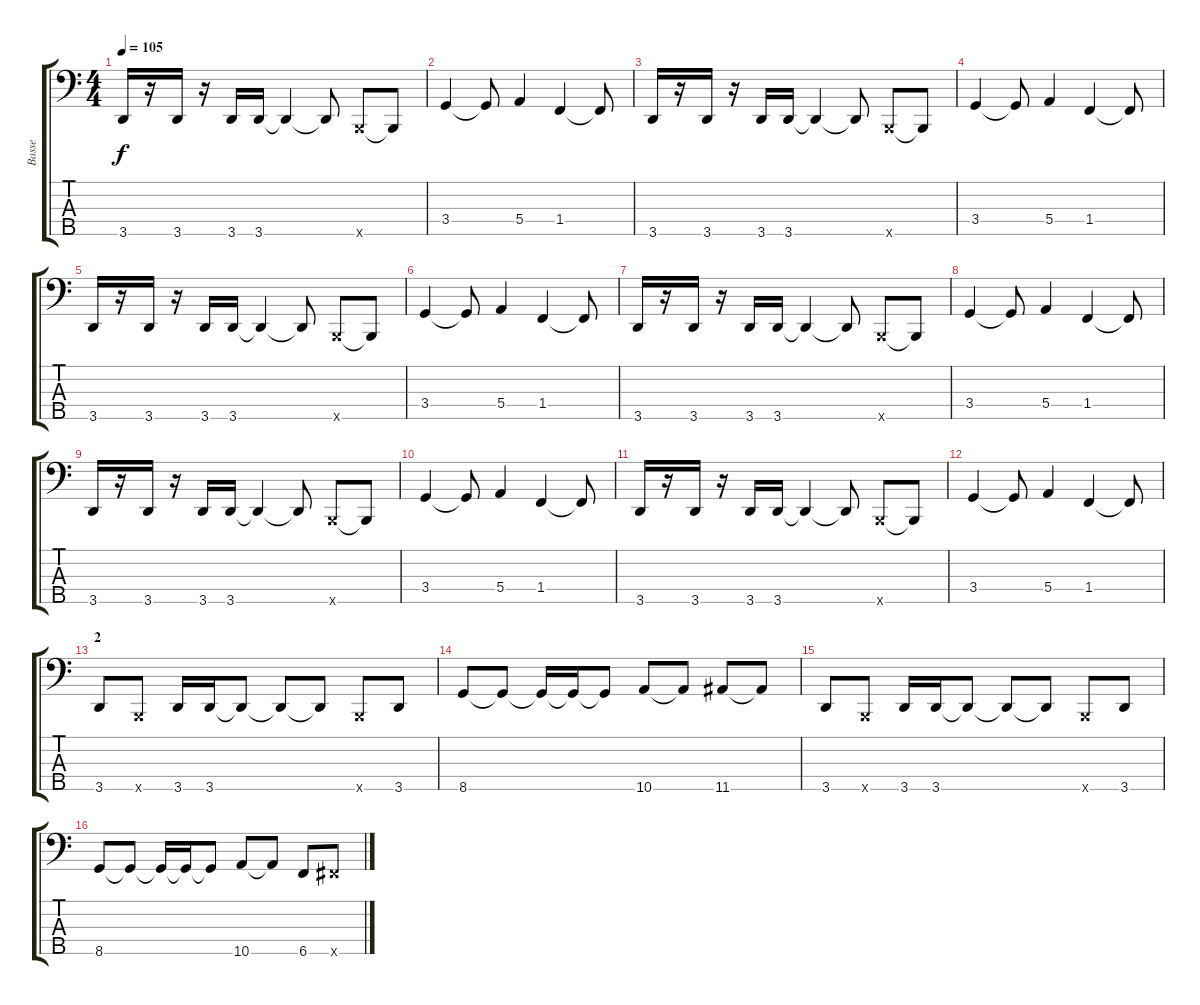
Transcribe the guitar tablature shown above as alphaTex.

\track ("Basse" "Basse") {instrument electricbassfinger}
\staff {score tabs}
\tuning (G2 D2 A1 E1 B0) {hide}
\ts (4 4)
\tempo 105
\clef f4
\ks c
3.5.16{dy f} r.16 3.5.16 r.16 3.5.16 3.5.16 3.5{t}.4 3.5{t}.8 0.5{x}.8 0.5{t}.8 |
3.4.4 3.4{t}.8 5.4.4 1.4.4 1.4{t}.8 |
3.5.16 r.16 3.5.16 r.16 3.5.16 3.5.16 3.5{t}.4 3.5{t}.8 0.5{x}.8 0.5{t}.8 |
3.4.4 3.4{t}.8 5.4.4 1.4.4 1.4{t}.8 |
3.5.16 r.16 3.5.16 r.16 3.5.16 3.5.16 3.5{t}.4 3.5{t}.8 0.5{x}.8 0.5{t}.8 |
3.4.4 3.4{t}.8 5.4.4 1.4.4 1.4{t}.8 |
3.5.16 r.16 3.5.16 r.16 3.5.16 3.5.16 3.5{t}.4 3.5{t}.8 0.5{x}.8 0.5{t}.8 |
3.4.4 3.4{t}.8 5.4.4 1.4.4 1.4{t}.8 |
3.5.16 r.16 3.5.16 r.16 3.5.16 3.5.16 3.5{t}.4 3.5{t}.8 0.5{x}.8 0.5{t}.8 |
3.4.4 3.4{t}.8 5.4.4 1.4.4 1.4{t}.8 |
3.5.16 r.16 3.5.16 r.16 3.5.16 3.5.16 3.5{t}.4 3.5{t}.8 0.5{x}.8 0.5{t}.8 |
3.4.4 3.4{t}.8 5.4.4 1.4.4 1.4{t}.8 |
\section ("" "2")
3.5.8 0.5{x}.8 3.5.16 3.5.16 3.5{t}.8 3.5{t}.8 3.5{t}.8 0.5{x}.8 3.5.8 |
8.5.8 8.5{t}.8 8.5{t}.16 8.5{t}.16 8.5{t}.8 10.5.8 10.5{t}.8 11.5.8 11.5{t}.8 |
3.5.8 0.5{x}.8 3.5.16 3.5.16 3.5{t}.8 3.5{t}.8 3.5{t}.8 0.5{x}.8 3.5.8 |
8.5.8 8.5{t}.8 8.5{t}.16 8.5{t}.16 8.5{t}.8 10.5.8 10.5{t}.8 6.5.8 7.5{x}.8
